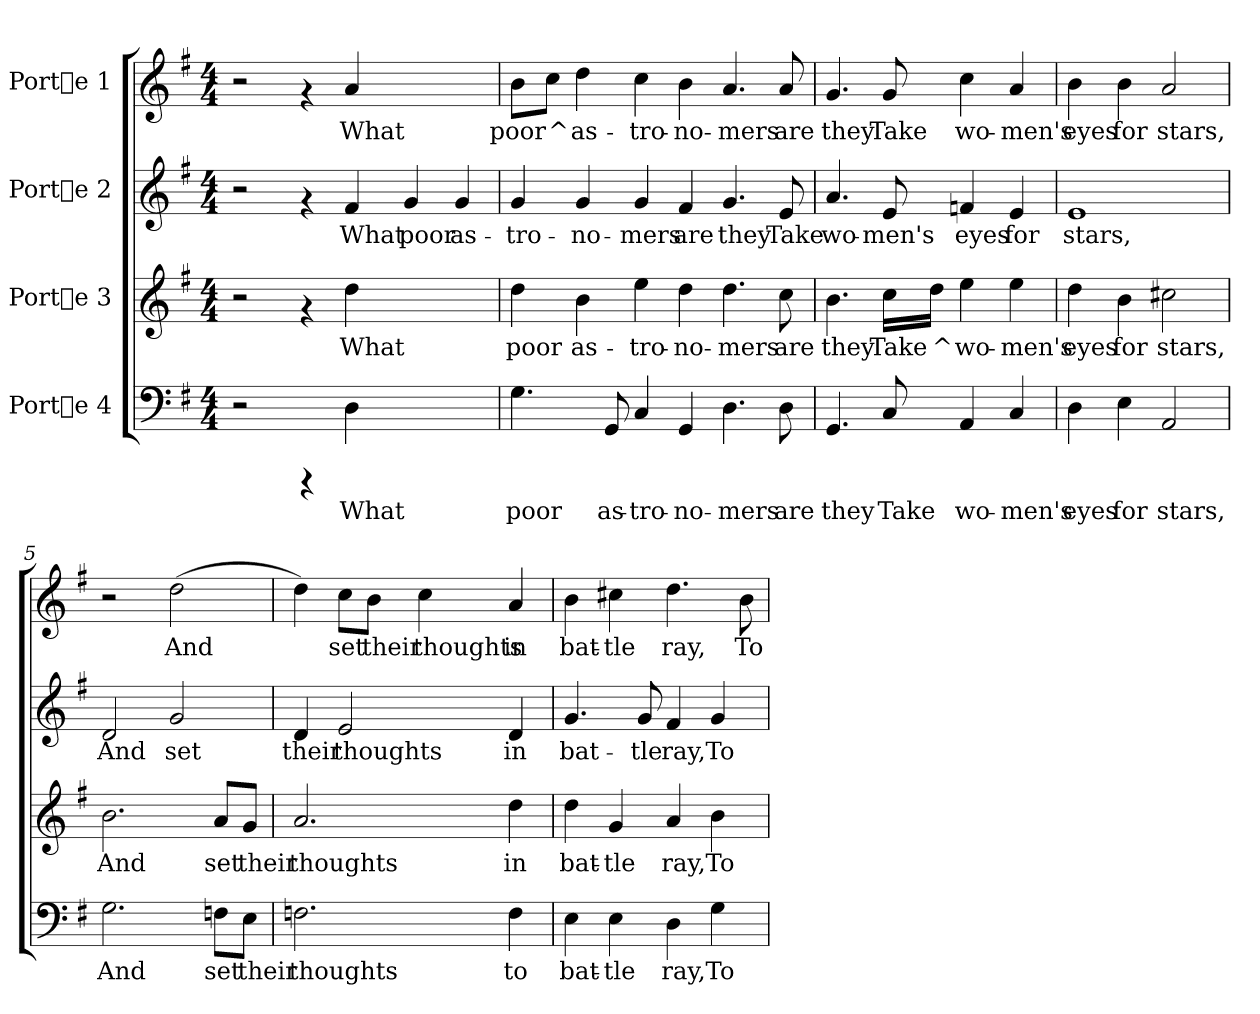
**kern	**text	**kern	**text	**kern	**text	**kern	**text
*part4	*part4	*part3	*part3	*part2	*part2	*part1	*part1
*staff4	*staff4	*staff3	*staff3	*staff2	*staff2	*staff1	*staff1
*I"Porte 4	*	*I"Porte 3	*	*I"Porte 2	*	*I"Porte 1	*
!!LO:PB:g=z
*stria5	*	*stria5	*	*stria5	*	*stria5	*
*clefF4	*	*clefG2	*	*clefG2	*	*clefG2	*
*k[f#]	*	*k[f#]	*	*k[f#]	*	*k[f#]	*
*G:	*	*G:	*	*G:	*	*G:	*
*M4/4	*	*M4/4	*	*M4/4	*	*M4/4	*
=1	=1	=1	=1	=1	=1	=1	=1
2r	.	2r	.	2r	.	2r	.
4rCCC	.	4rf	.	4rf	.	4rf	.
!	!LO:LY:b:cj	!	!LO:LY:b:cj	!	!LO:LY:b:cj	!	!LO:LY:b:cj
4D\	What	4dd\	What	4f#/	What	4a/	What
!	!	!	!	!	!LO:LY:b:cj	!	!
2ryy	.	2ryy	.	4g/	poor	2ryy	.
!	!	!	!	!	!LO:LY:b:cj	!	!
.	.	.	.	4g/	as-	.	.
=2	=2	=2	=2	=2	=2	=2	=2
!	!LO:LY:b:cj	!	!LO:LY:b:cj	!	!LO:LY:b:cj	!	!LO:LY:b:cj
4.G\	poor	4dd\	poor	4g/	-tro-	8b\L	poor
!	!	!	!	!	!	!	!LO:LY:b:cj
.	.	.	.	.	.	8cc\J	^
!	!	!	!LO:LY:b:cj	!	!LO:LY:b:cj	!	!LO:LY:b:cj
.	.	4b\	as-	4g/	-no-	4dd\	as-
!	!LO:LY:b:cj	!	!	!	!	!	!
8GG/	as-	.	.	.	.	.	.
!	!LO:LY:b:cj	!	!LO:LY:b:cj	!	!LO:LY:b:cj	!	!LO:LY:b:cj
4C/	-tro-	4ee\	-tro-	4g/	-mers	4cc\	-tro-
!	!LO:LY:b:cj	!	!LO:LY:b:cj	!	!LO:LY:b:cj	!	!LO:LY:b:cj
4GG/	-no-	4dd\	-no-	4f#/	are	4b\	-no-
!	!LO:LY:b:cj	!	!LO:LY:b:cj	!	!LO:LY:b:cj	!	!LO:LY:b:cj
4.D\	-mers	4.dd\	-mers	4.g/	they	4.a/	-mers
!	!LO:LY:b:cj	!	!LO:LY:b:cj	!	!LO:LY:b:cj	!	!LO:LY:b:cj
8D\	are	8cc\	are	8e/	Take	8a/	are
=3	=3	=3	=3	=3	=3	=3	=3
!	!LO:LY:b:cj	!	!LO:LY:b:cj	!	!LO:LY:b:cj	!	!LO:LY:b:cj
4.GG/	they	4.b\	they	4.a/	wo-	4.g/	they
!	!LO:LY:b:cj	!	!LO:LY:b:cj	!	!LO:LY:b:cj	!	!LO:LY:b:cj
8C/	Take	16cc\L	Take	8e/	-men's	8g/	Take
!	!	!	!LO:LY:b:cj	!	!	!	!
.	.	16dd\J	^	.	.	.	.
!	!LO:LY:b:cj	!	!LO:LY:b:cj	!	!LO:LY:b:cj	!	!LO:LY:b:cj
4AA/	wo-	4ee\	wo-	4fn/	eyes	4cc\	wo-
!	!LO:LY:b:cj	!	!LO:LY:b:cj	!	!LO:LY:b:cj	!	!LO:LY:b:cj
4C/	-men's	4ee\	-men's	4e/	for	4a/	-men's
!!LO:LB:g=z
=4	=4	=4	=4	=4	=4	=4	=4
!	!LO:LY:b:cj	!	!LO:LY:b:cj	!	!LO:LY:b:cj	!	!LO:LY:b:cj
4D\	eyes	4dd\	eyes	1e	stars,	4b\	eyes
!	!LO:LY:b:cj	!	!LO:LY:b:cj	!	!	!	!LO:LY:b:cj
4E\	for	4b\	for	.	.	4b\	for
!	!LO:LY:b:cj	!	!LO:LY:b:cj	!	!	!	!LO:LY:b:cj
2AA/	stars,	2cc#X\	stars,	.	.	2a/	stars,
=5	=5	=5	=5	=5	=5	=5	=5
!	!LO:LY:b:cj	!	!LO:LY:b:cj	!	!LO:LY:b:cj	!	!
2.G\	And	2.b\	And	2d/	And	2r	.
!	!	!	!	!	!LO:LY:b:cj	!	!LO:LY:b:cj
.	.	.	.	2g/	set	(>2dd\	And
!	!LO:LY:b:cj	!	!LO:LY:b:cj	!	!	!	!
8Fn\L	set	8a/L	set	.	.	.	.
!	!LO:LY:b:cj	!	!LO:LY:b:cj	!	!	!	!
8E\J	their	8g/J	their	.	.	.	.
=6	=6	=6	=6	=6	=6	=6	=6
!	!LO:LY:b:cj	!	!LO:LY:b:cj	!	!LO:LY:b:cj	!	!LO:LY:b:cj
2.Fn\	thoughts	2.a/	thoughts	4d/	their	4dd\)	.
!	!	!	!	!	!LO:LY:b:cj	!	!LO:LY:b:cj
.	.	.	.	2e/	thoughts	8cc\L	set
!	!	!	!	!	!	!	!LO:LY:b:cj
.	.	.	.	.	.	8b\J	their
!	!	!	!	!	!	!	!LO:LY:b:cj
.	.	.	.	.	.	4cc\	thoughts
!	!LO:LY:b:cj	!	!LO:LY:b:cj	!	!LO:LY:b:cj	!	!LO:LY:b:cj
4F\	to	4dd\	in	4d/	in	4a/	in
=7	=7	=7	=7	=7	=7	=7	=7
!	!LO:LY:b:cj	!	!LO:LY:b:cj	!	!LO:LY:b:cj	!	!LO:LY:b:cj
4E\	bat-	4dd\	bat-	4.g/	bat-	4b\	bat-
!	!LO:LY:b:cj	!	!LO:LY:b:cj	!	!	!	!LO:LY:b:cj
4E\	-tle	4g/	-tle	.	.	4cc#X\	-tle
!	!	!	!	!	!LO:LY:b:cj	!	!
.	.	.	.	8g/	-tle	.	.
!	!LO:LY:b:cj	!	!LO:LY:b:cj	!	!LO:LY:b:cj	!	!LO:LY:b:cj
4D\	ray,	4a/	ray,	4f#/	ray,	4.dd\	ray,
!	!LO:LY:b:cj	!	!LO:LY:b:cj	!	!LO:LY:b:cj	!	!
4G\	To	4b\	To	4g/	To	.	.
!	!	!	!	!	!	!	!LO:LY:b:cj
.	.	.	.	.	.	8b\	To
=	=	=	=	=	=	=	=
*-	*-	*-	*-	*-	*-	*-	*-
